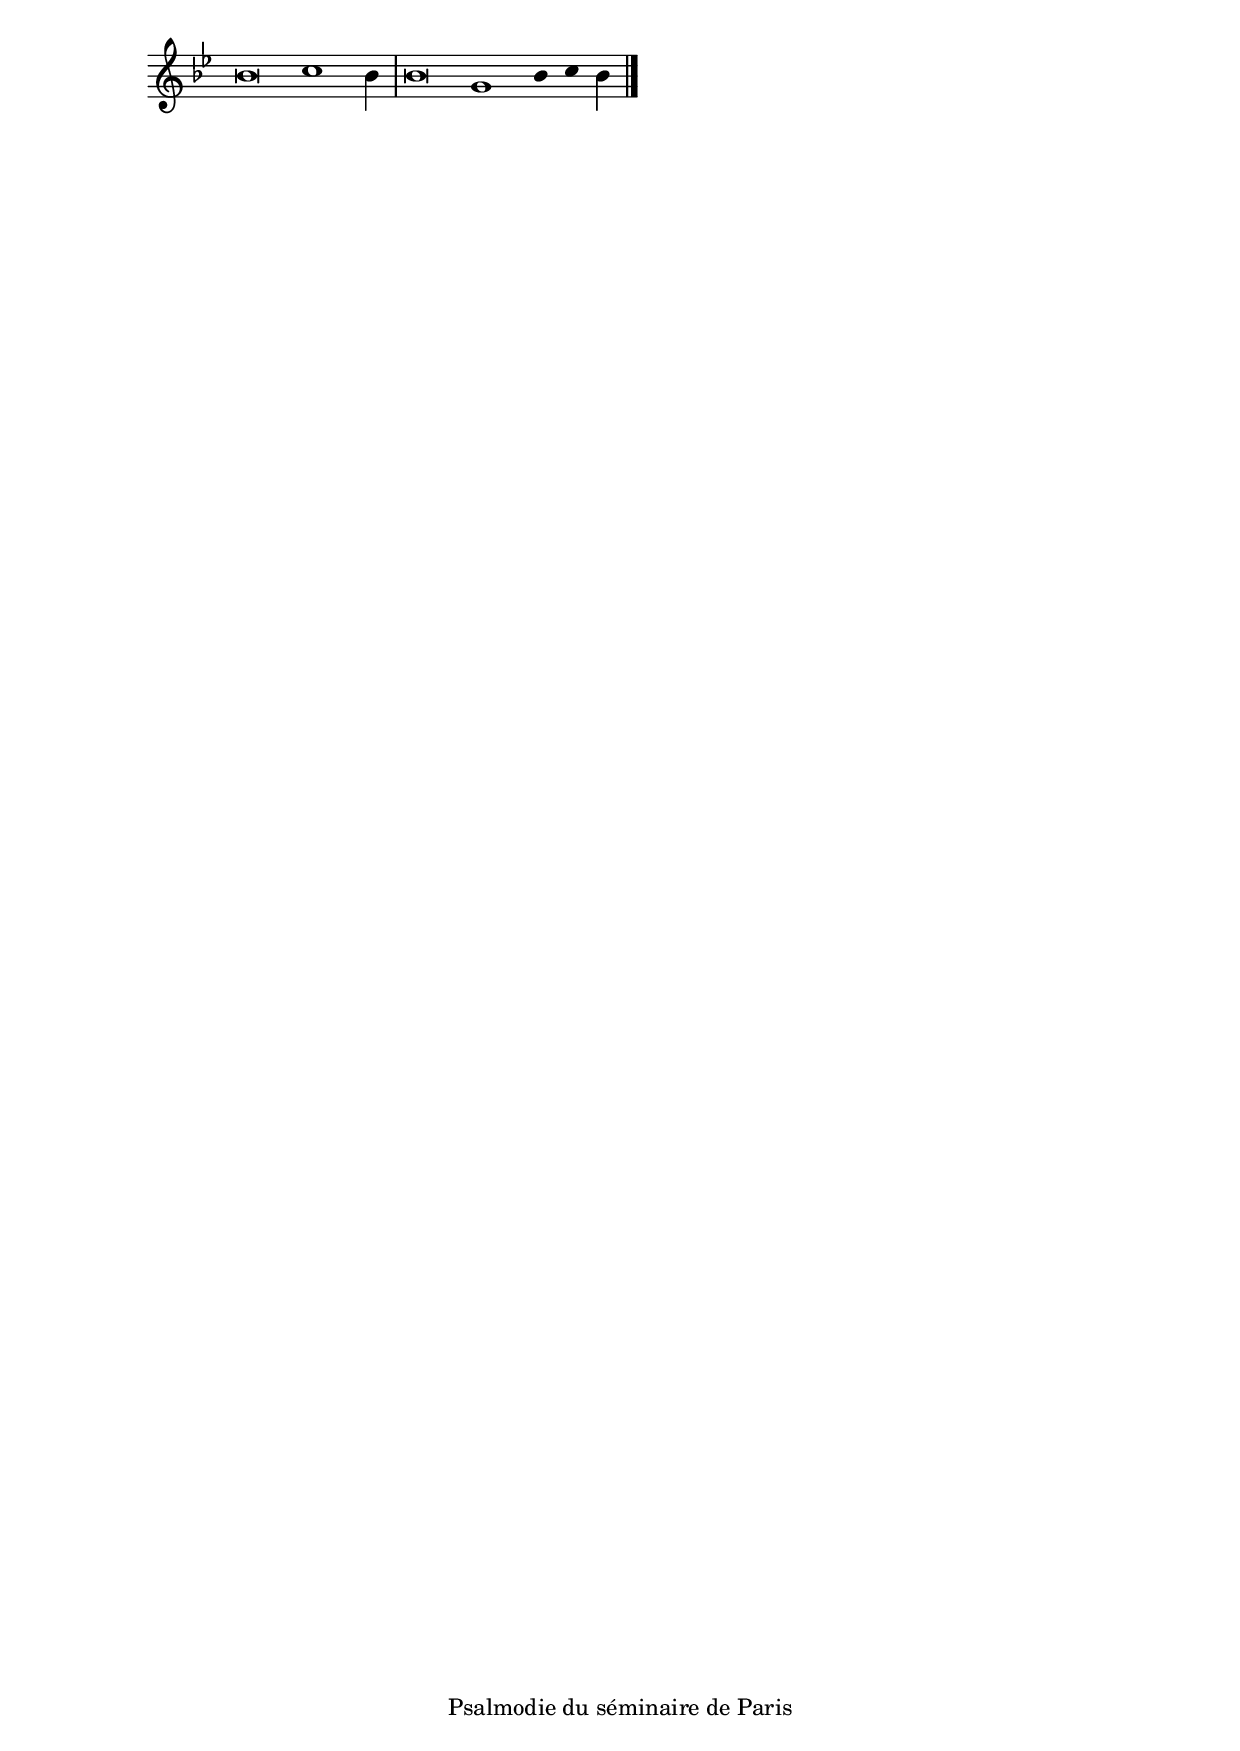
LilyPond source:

\version "2.20.0"
\language "italiano"

stemOff = \hide Staff.Stem
stemOn  = \undo \stemOff

\header {
  %title = "Psaume 109"
  %tagline = ##f
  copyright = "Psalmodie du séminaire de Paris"
}

\score {
  \new Staff \with { \remove "Time_signature_engraver" }
  \relative
  {
    \key sib \major
    \cadenzaOn
    \stemOff sib'\breve do1 \stemOn sib4
    \bar "|"
    \stemOff sib\breve sol1 sib4 do4 \stemOn sib4
    \bar "|."
  }
}